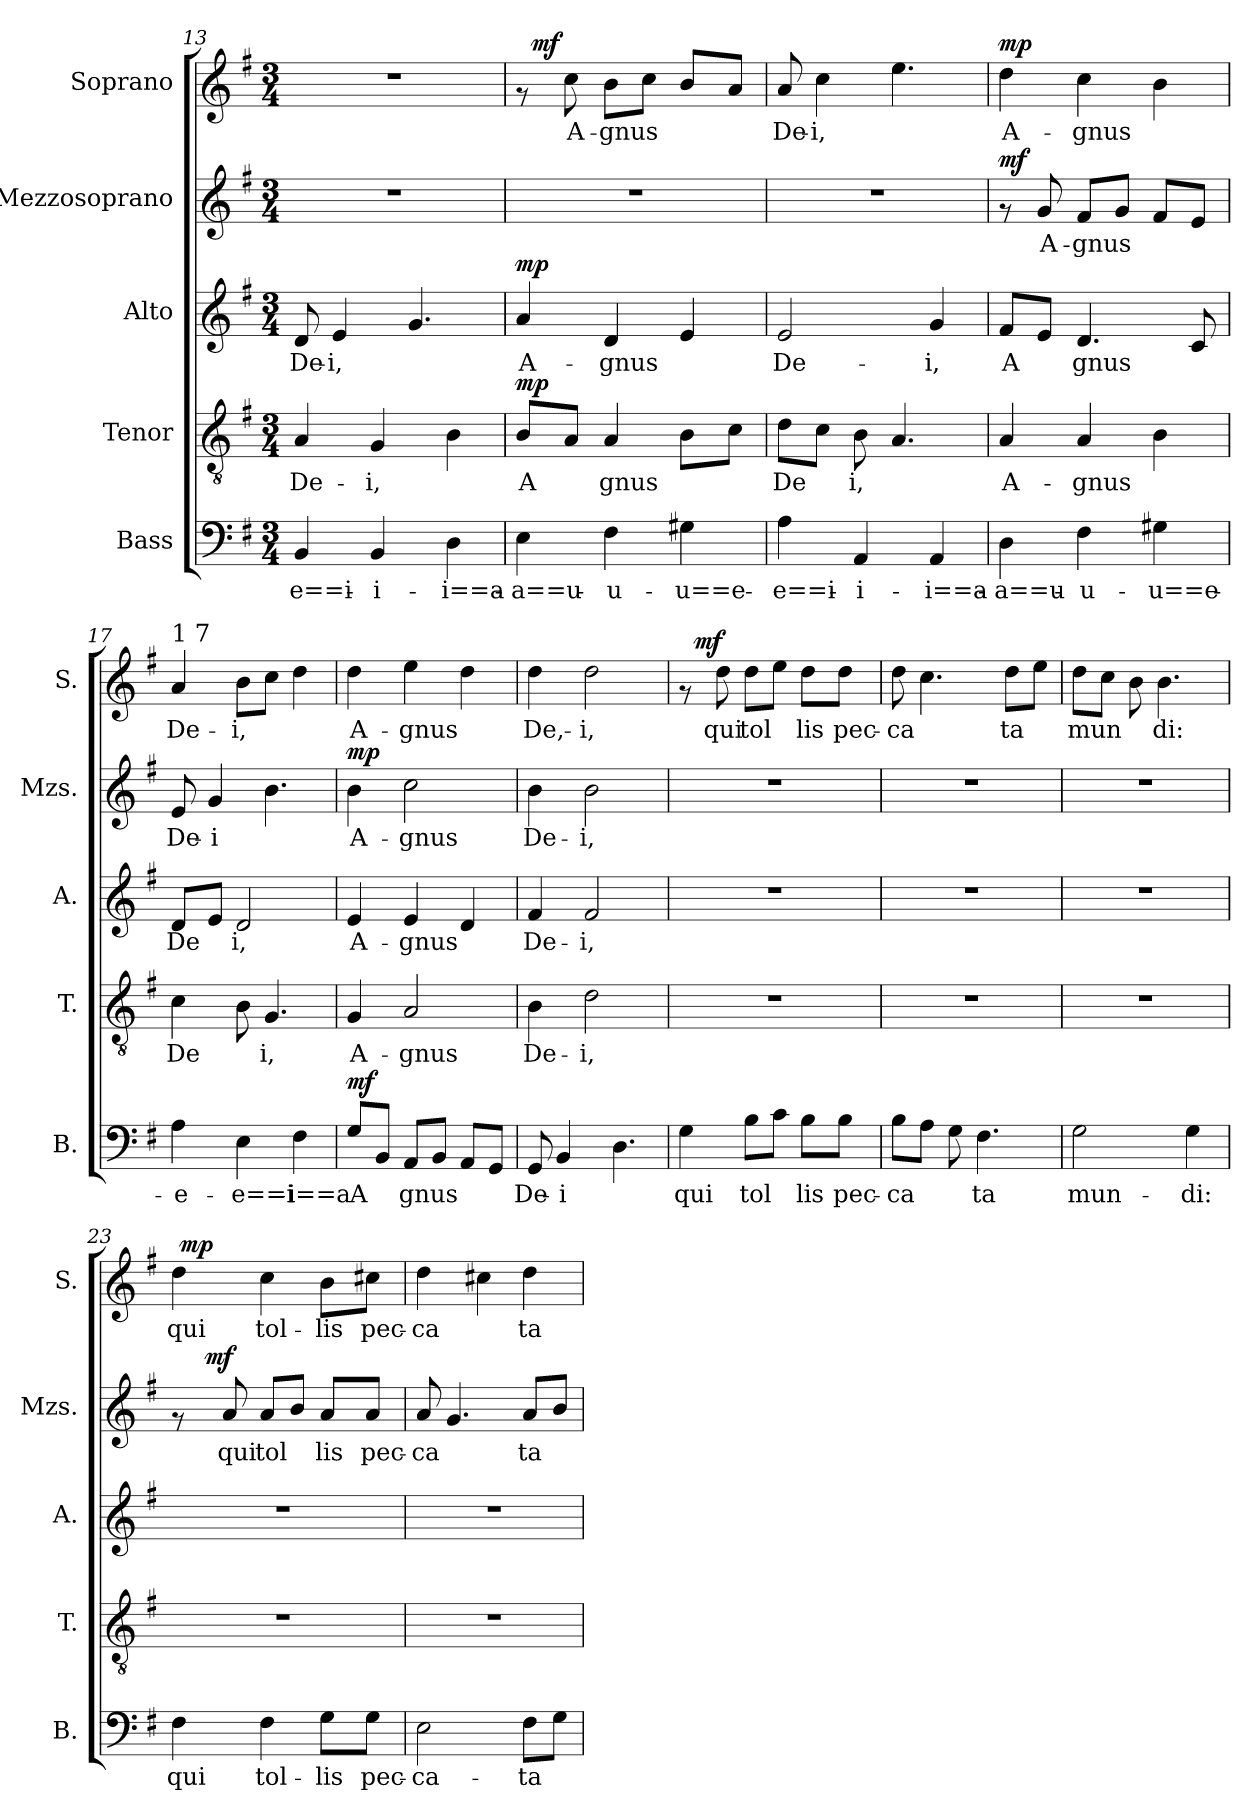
**kern	**text	**dynam	**kern	**text	**dynam	**kern	**text	**dynam	**kern	**text	**dynam	**kern	**text	**dynam
*part5	*part5	*part5	*part4	*part4	*part4	*part3	*part3	*part3	*part2	*part2	*part2	*part1	*part1	*part1
*staff5	*staff5	*staff5	*staff4	*staff4	*staff4	*staff3	*staff3	*staff3	*staff2	*staff2	*staff2	*staff1	*staff1	*staff1
*I"Bass	*	*	*I"Tenor	*	*	*I"Alto	*	*	*I"Mezzosoprano	*	*	*I"Soprano	*	*
*I'B.	*	*	*I'T.	*	*	*I'A.	*	*	*I'Mzs.	*	*	*I'S.	*	*
*clefF4	*	*	*clefGv2	*	*	*clefG2	*	*	*clefG2	*	*	*clefG2	*	*
*k[f#]	*	*	*k[f#]	*	*	*k[f#]	*	*	*k[f#]	*	*	*k[f#]	*	*
*G:	*	*	*G:	*	*	*G:	*	*	*G:	*	*	*G:	*	*
*M3/4	*	*	*M3/4	*	*	*M3/4	*	*	*M3/4	*	*	*M3/4	*	*
=13	=13	=13	=13	=13	=13	=13	=13	=13	=13	=13	=13	=13	=13	=13
!	!LO:LY:b:cj	!	!	!LO:LY:b:cj	!	!	!LO:LY:b:cj	!	!	!	!	!	!	!
4BB/	-e==i-	.	4A/	De-	.	8d/	De-	.	2.r	.	.	2.r	.	.
!	!	!	!	!	!	!	!LO:LY:b:cj	!	!	!	!	!	!	!
.	.	.	.	.	.	4e/	-i,	.	.	.	.	.	.	.
!	!LO:LY:b:cj	!	!	!LO:LY:b:cj	!	!	!	!	!	!	!	!	!	!
4BB/	-i-	.	4G/	-i,	.	.	.	.	.	.	.	.	.	.
!	!	!	!	!	!	!	!LO:LY:b:cj	!	!	!	!	!	!	!
.	.	.	.	.	.	4.g/	.	.	.	.	.	.	.	.
!	!LO:LY:b:cj	!	!	!LO:LY:b:cj	!	!	!	!	!	!	!	!	!	!
4D\	-i==a-	.	4B\	.	.	.	.	.	.	.	.	.	.	.
=14	=14	=14	=14	=14	=14	=14	=14	=14	=14	=14	=14	=14	=14	=14
!	!LO:LY:b:cj	!	!	!LO:LY:b:cj	!LO:DY:a	!	!LO:LY:b:cj	!LO:DY:a	!	!	!	!	!	!
*	*	*	*	*	*	*	*	*	*	*	*	*^	*	*
4E\	-a==u-	.	8B/L	A-	mp	4a/	A-	mp	2.r	.	.	8rf	32ryy	.	.
!	!	!	!	!	!	!	!	!	!	!	!	!	!	!	!LO:DY:a
.	.	.	.	.	.	.	.	.	.	.	.	.	2ryy	.	mf
!	!	!	!	!LO:LY:b:cj	!	!	!	!	!	!	!	!	!	!LO:LY:b:cj	!
.	.	.	8A/J	--	.	.	.	.	.	.	.	8cc\	.	A-	.
!	!LO:LY:b:cj	!	!	!LO:LY:b:cj	!	!	!LO:LY:b:cj	!	!	!	!	!	!	!LO:LY:b:cj	!
4F#\	-u-	.	4A/	-gnus	.	4d/	-gnus	.	.	.	.	8b\L	.	-gnus	.
!	!	!	!	!	!	!	!	!	!	!	!	!	!	!LO:LY:b:cj	!
.	.	.	.	.	.	.	.	.	.	.	.	8cc\J	.	.	.
!	!LO:LY:b:cj	!	!	!LO:LY:b:cj	!	!	!LO:LY:b:cj	!	!	!	!	!	!	!LO:LY:b:cj	!
4G#X\	-u==e-	.	8B\L	.	.	4e/	.	.	.	.	.	8b/L	.	.	.
.	.	.	.	.	.	.	.	.	.	.	.	.	8..ryy	.	.
!	!	!	!	!LO:LY:b:cj	!	!	!	!	!	!	!	!	!	!LO:LY:b:cj	!
.	.	.	8c\J	.	.	.	.	.	.	.	.	8a/J	.	.	.
=15	=15	=15	=15	=15	=15	=15	=15	=15	=15	=15	=15	=15	=15	=15	=15
!	!LO:LY:b:cj	!	!	!LO:LY:b:cj	!	!	!LO:LY:b:cj	!	!	!	!	!	!	!LO:LY:b:cj	!
*	*	*	*	*	*	*	*	*	*	*	*	*v	*v	*	*
4A\	-e==i-	.	8d\L	De-	.	2e/	De-	.	2.r	.	.	8a/	De-	.
!	!	!	!	!LO:LY:b:cj	!	!	!	!	!	!	!	!	!LO:LY:b:cj	!
.	.	.	8c\J	--	.	.	.	.	.	.	.	4cc\	-i,	.
!	!LO:LY:b:cj	!	!	!LO:LY:b:cj	!	!	!	!	!	!	!	!	!	!
4AA/	-i-	.	8B\	-i,	.	.	.	.	.	.	.	.	.	.
!	!	!	!	!LO:LY:b:cj	!	!	!	!	!	!	!	!	!LO:LY:b:cj	!
.	.	.	4.A/	.	.	.	.	.	.	.	.	4.ee\	.	.
!	!LO:LY:b:cj	!	!	!	!	!	!LO:LY:b:cj	!	!	!	!	!	!	!
4AA/	-i==a-	.	.	.	.	4g/	-i,	.	.	.	.	.	.	.
=16	=16	=16	=16	=16	=16	=16	=16	=16	=16	=16	=16	=16	=16	=16
!	!LO:LY:b:cj	!	!	!LO:LY:b:cj	!	!	!LO:LY:b:cj	!	!	!	!LO:DY:a	!	!LO:LY:b:cj	!LO:DY:a
4D\	-a==u-	.	4A/	A-	.	8f#/L	A-	.	8rf	.	mf	4dd\	A-	mp
!	!	!	!	!	!	!	!LO:LY:b:cj	!	!	!LO:LY:b:cj	!	!	!	!
.	.	.	.	.	.	8e/J	--	.	8g/	A-	.	.	.	.
!	!LO:LY:b:cj	!	!	!LO:LY:b:cj	!	!	!LO:LY:b:cj	!	!	!LO:LY:b:cj	!	!	!LO:LY:b:cj	!
4F#\	-u-	.	4A/	-gnus	.	4.d/	-gnus	.	8f#/L	-gnus	.	4cc\	-gnus	.
!	!	!	!	!	!	!	!	!	!	!LO:LY:b:cj	!	!	!	!
.	.	.	.	.	.	.	.	.	8g/J	.	.	.	.	.
!	!LO:LY:b:cj	!	!	!LO:LY:b:cj	!	!	!	!	!	!LO:LY:b:cj	!	!	!LO:LY:b:cj	!
4G#X\	-u==e-	.	4B\	.	.	.	.	.	8f#/L	.	.	4b\	.	.
!	!	!	!	!	!	!	!LO:LY:b:cj	!	!	!LO:LY:b:cj	!	!	!	!
.	.	.	.	.	.	8c/	.	.	8e/J	.	.	.	.	.
!!LO:LB:g=z
=17	=17	=17	=17	=17	=17	=17	=17	=17	=17	=17	=17	=17	=17	=17
!	!	!	!	!	!	!	!	!	!	!	!	!LO:TX:a:t=1 7	!	!
!	!LO:LY:b:cj	!	!	!LO:LY:b:cj	!	!	!LO:LY:b:cj	!	!	!LO:LY:b:cj	!	!	!LO:LY:b:cj	!
4A\	-e-	.	4c\	De-	.	8d/L	De-	.	8e/	De-	.	4a/	De-	.
!	!	!	!	!	!	!	!LO:LY:b:cj	!	!	!LO:LY:b:cj	!	!	!	!
.	.	.	.	.	.	8e/J	--	.	4g/	-i	.	.	.	.
!	!LO:LY:b:cj	!	!	!LO:LY:b:cj	!	!	!LO:LY:b:cj	!	!	!	!	!	!LO:LY:b:cj	!
4E\	-e==i-	.	8B\	--	.	2d/	-i,	.	.	.	.	8b\L	-i,	.
!	!	!	!	!LO:LY:b:cj	!	!	!	!	!	!LO:LY:b:cj	!	!	!LO:LY:b:cj	!
.	.	.	4.G/	-i,	.	.	.	.	4.b\	.	.	8cc\J	.	.
!	!LO:LY:b:cj	!	!	!	!	!	!	!	!	!	!	!	!LO:LY:b:cj	!
4F#\	-i==a	.	.	.	.	.	.	.	.	.	.	4dd\	.	.
=18	=18	=18	=18	=18	=18	=18	=18	=18	=18	=18	=18	=18	=18	=18
!	!LO:LY:b:cj	!LO:DY:a	!	!LO:LY:b:cj	!	!	!LO:LY:b:cj	!	!	!LO:LY:b:cj	!LO:DY:a	!	!LO:LY:b:cj	!
8G/L	A-	mf	4G/	A-	.	4e/	A-	.	4b\	A-	mp	4dd\	A-	.
!	!LO:LY:b:cj	!	!	!	!	!	!	!	!	!	!	!	!	!
8BB/J	--	.	.	.	.	.	.	.	.	.	.	.	.	.
!	!LO:LY:b:cj	!	!	!LO:LY:b:cj	!	!	!LO:LY:b:cj	!	!	!LO:LY:b:cj	!	!	!LO:LY:b:cj	!
8AA/L	-gnus	.	2A/	-gnus	.	4e/	-gnus	.	2cc\	-gnus	.	4ee\	-gnus	.
!	!LO:LY:b:cj	!	!	!	!	!	!	!	!	!	!	!	!	!
8BB/J	.	.	.	.	.	.	.	.	.	.	.	.	.	.
!	!LO:LY:b:cj	!	!	!	!	!	!LO:LY:b:cj	!	!	!	!	!	!LO:LY:b:cj	!
8AA/L	.	.	.	.	.	4d/	.	.	.	.	.	4dd\	.	.
!	!LO:LY:b:cj	!	!	!	!	!	!	!	!	!	!	!	!	!
8GG/J	.	.	.	.	.	.	.	.	.	.	.	.	.	.
=19	=19	=19	=19	=19	=19	=19	=19	=19	=19	=19	=19	=19	=19	=19
!	!LO:LY:b:cj	!	!	!LO:LY:b:cj	!	!	!LO:LY:b:cj	!	!	!LO:LY:b:cj	!	!	!LO:LY:b:cj	!
8GG/	De-	.	4B\	De-	.	4f#/	De-	.	4b\	De-	.	4dd\	De,-	.
!	!LO:LY:b:cj	!	!	!	!	!	!	!	!	!	!	!	!	!
4BB/	-i	.	.	.	.	.	.	.	.	.	.	.	.	.
!	!	!	!	!LO:LY:b:cj	!	!	!LO:LY:b:cj	!	!	!LO:LY:b:cj	!	!	!LO:LY:b:cj	!
.	.	.	2d\	-i,	.	2f#/	-i,	.	2b\	-i,	.	2dd\	-i,	.
!	!LO:LY:b:cj	!	!	!	!	!	!	!	!	!	!	!	!	!
4.D\	.	.	.	.	.	.	.	.	.	.	.	.	.	.
=20	=20	=20	=20	=20	=20	=20	=20	=20	=20	=20	=20	=20	=20	=20
!	!LO:LY:b:cj	!	!	!	!	!	!	!	!	!	!	!	!	!
*	*	*	*	*	*	*	*	*	*	*	*	*^	*	*
4G\	qui	.	2.r	.	.	2.r	.	.	2.r	.	.	8rf	32.ryy	.	.
!	!	!	!	!	!	!	!	!	!	!	!	!	!	!	!LO:DY:a
.	.	.	.	.	.	.	.	.	.	.	.	.	2ryy	.	mf
!	!	!	!	!	!	!	!	!	!	!	!	!	!	!LO:LY:b:cj	!
.	.	.	.	.	.	.	.	.	.	.	.	8dd\	.	qui	.
!	!LO:LY:b:cj	!	!	!	!	!	!	!	!	!	!	!	!	!LO:LY:b:cj	!
8B\L	tol-	.	.	.	.	.	.	.	.	.	.	8dd\L	.	tol-	.
!	!LO:LY:b:cj	!	!	!	!	!	!	!	!	!	!	!	!	!LO:LY:b:cj	!
8c\J	--	.	.	.	.	.	.	.	.	.	.	8ee\J	.	--	.
!	!LO:LY:b:cj	!	!	!	!	!	!	!	!	!	!	!	!	!LO:LY:b:cj	!
8B\L	-lis	.	.	.	.	.	.	.	.	.	.	8dd\L	.	-lis	.
.	.	.	.	.	.	.	.	.	.	.	.	.	8ryy	.	.
!	!LO:LY:b:cj	!	!	!	!	!	!	!	!	!	!	!	!	!LO:LY:b:cj	!
8B\J	pec-	.	.	.	.	.	.	.	.	.	.	8dd\J	.	pec-	.
.	.	.	.	.	.	.	.	.	.	.	.	.	16ryy	.	.
.	.	.	.	.	.	.	.	.	.	.	.	.	64ryy	.	.
=21	=21	=21	=21	=21	=21	=21	=21	=21	=21	=21	=21	=21	=21	=21	=21
!	!LO:LY:b:cj	!	!	!	!	!	!	!	!	!	!	!	!	!LO:LY:b:cj	!
*	*	*	*	*	*	*	*	*	*	*	*	*v	*v	*	*
8B\L	-ca-	.	2.r	.	.	2.r	.	.	2.r	.	.	8dd\	-ca-	.
!	!LO:LY:b:cj	!	!	!	!	!	!	!	!	!	!	!	!LO:LY:b:cj	!
8A\J	--	.	.	.	.	.	.	.	.	.	.	4.cc\	--	.
!	!LO:LY:b:cj	!	!	!	!	!	!	!	!	!	!	!	!	!
8G\	--	.	.	.	.	.	.	.	.	.	.	.	.	.
!	!LO:LY:b:cj	!	!	!	!	!	!	!	!	!	!	!	!	!
4.F#\	-ta	.	.	.	.	.	.	.	.	.	.	.	.	.
!	!	!	!	!	!	!	!	!	!	!	!	!	!LO:LY:b:cj	!
.	.	.	.	.	.	.	.	.	.	.	.	8dd\L	-ta	.
!	!	!	!	!	!	!	!	!	!	!	!	!	!LO:LY:b:cj	!
.	.	.	.	.	.	.	.	.	.	.	.	8ee\J	.	.
=22	=22	=22	=22	=22	=22	=22	=22	=22	=22	=22	=22	=22	=22	=22
!	!LO:LY:b:cj	!	!	!	!	!	!	!	!	!	!	!	!LO:LY:b:cj	!
2G\	mun-	.	2.r	.	.	2.r	.	.	2.r	.	.	8dd\L	mun-	.
!	!	!	!	!	!	!	!	!	!	!	!	!	!LO:LY:b:cj	!
.	.	.	.	.	.	.	.	.	.	.	.	8cc\J	--	.
!	!	!	!	!	!	!	!	!	!	!	!	!	!LO:LY:b:cj	!
.	.	.	.	.	.	.	.	.	.	.	.	8b\	--	.
!	!	!	!	!	!	!	!	!	!	!	!	!	!LO:LY:b:cj	!
.	.	.	.	.	.	.	.	.	.	.	.	4.b\	-di:	.
!	!LO:LY:b:cj	!	!	!	!	!	!	!	!	!	!	!	!	!
4G\	-di:	.	.	.	.	.	.	.	.	.	.	.	.	.
!!LO:PB:g=z
=23	=23	=23	=23	=23	=23	=23	=23	=23	=23	=23	=23	=23	=23	=23
!	!LO:LY:b:cj	!	!	!	!	!	!	!	!	!	!	!	!LO:LY:b:cj	!
*	*	*	*	*	*	*	*	*	*^	*	*	*^	*	*
4F#\	qui	.	2.r	.	.	2.r	.	.	8rf	16ryy	.	.	4dd\	64ryy	qui	.
!	!	!	!	!	!	!	!	!	!	!	!	!	!	!	!	!LO:DY:a
.	.	.	.	.	.	.	.	.	.	.	.	.	.	2ryy	.	mp
.	.	.	.	.	.	.	.	.	.	64ryy	.	.	.	.	.	.
!	!	!	!	!	!	!	!	!	!	!	!	!LO:DY:a	!	!	!	!
.	.	.	.	.	.	.	.	.	.	2ryy	.	mf	.	.	.	.
!	!	!	!	!	!	!	!	!	!	!	!LO:LY:b:cj	!	!	!	!	!
.	.	.	.	.	.	.	.	.	8a/	.	qui	.	.	.	.	.
!	!LO:LY:b:cj	!	!	!	!	!	!	!	!	!	!LO:LY:b:cj	!	!	!	!LO:LY:b:cj	!
4F#\	tol-	.	.	.	.	.	.	.	8a/L	.	tol-	.	4cc\	.	tol-	.
!	!	!	!	!	!	!	!	!	!	!	!LO:LY:b:cj	!	!	!	!	!
.	.	.	.	.	.	.	.	.	8b/J	.	--	.	.	.	.	.
!	!LO:LY:b:cj	!	!	!	!	!	!	!	!	!	!LO:LY:b:cj	!	!	!	!LO:LY:b:cj	!
8G\L	-lis	.	.	.	.	.	.	.	8a/L	.	-lis	.	8b\L	.	-lis	.
.	.	.	.	.	.	.	.	.	.	.	.	.	.	8...ryy	.	.
.	.	.	.	.	.	.	.	.	.	8ryy	.	.	.	.	.	.
!	!LO:LY:b:cj	!	!	!	!	!	!	!	!	!	!LO:LY:b:cj	!	!	!	!LO:LY:b:cj	!
8G\J	pec-	.	.	.	.	.	.	.	8a/J	.	pec-	.	8cc#X\J	.	pec-	.
.	.	.	.	.	.	.	.	.	.	32.ryy	.	.	.	.	.	.
=24	=24	=24	=24	=24	=24	=24	=24	=24	=24	=24	=24	=24	=24	=24	=24	=24
!	!LO:LY:b:cj	!	!	!	!	!	!	!	!	!	!LO:LY:b:cj	!	!	!	!LO:LY:b:cj	!
*	*	*	*	*	*	*	*	*	*v	*v	*	*	*	*	*	*
*	*	*	*	*	*	*	*	*	*	*	*	*v	*v	*	*
2E\	-ca-	.	2.r	.	.	2.r	.	.	8a/	-ca-	.	4dd\	-ca-	.
!	!	!	!	!	!	!	!	!	!	!LO:LY:b:cj	!	!	!	!
.	.	.	.	.	.	.	.	.	4.g/	--	.	.	.	.
!	!	!	!	!	!	!	!	!	!	!	!	!	!LO:LY:b:cj	!
.	.	.	.	.	.	.	.	.	.	.	.	4cc#X\	--	.
!	!LO:LY:b:cj	!	!	!	!	!	!	!	!	!LO:LY:b:cj	!	!	!LO:LY:b:cj	!
8F#\L	-ta	.	.	.	.	.	.	.	8a/L	-ta	.	4dd\	-ta	.
!	!LO:LY:b:cj	!	!	!	!	!	!	!	!	!LO:LY:b:cj	!	!	!	!
8G\J	.	.	.	.	.	.	.	.	8b/J	.	.	.	.	.
=	=	=	=	=	=	=	=	=	=	=	=	=	=	=
*-	*-	*-	*-	*-	*-	*-	*-	*-	*-	*-	*-	*-	*-	*-
